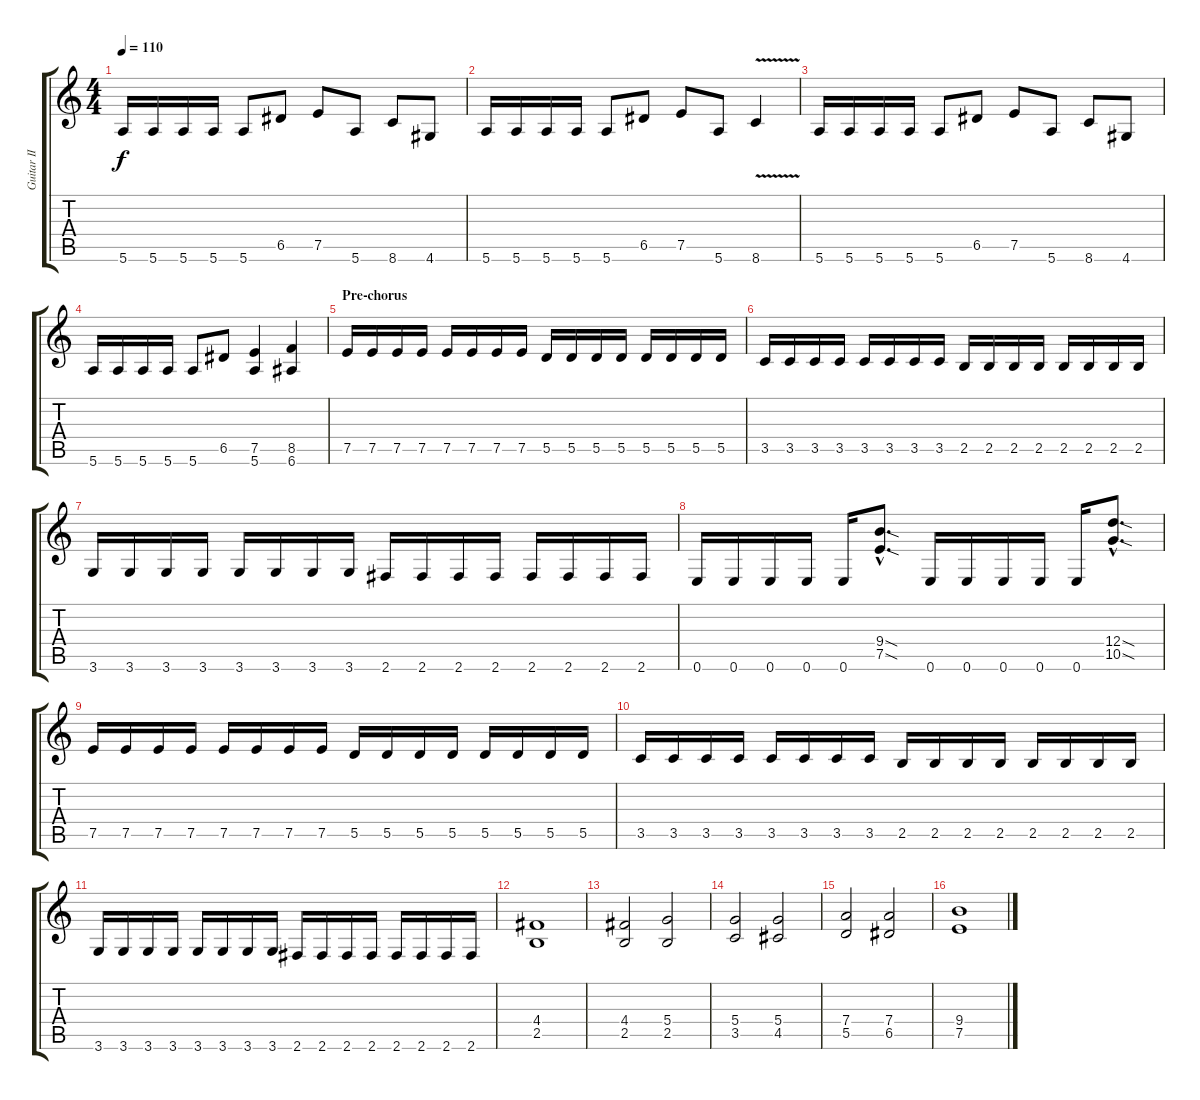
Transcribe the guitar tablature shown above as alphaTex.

\track ("Guitar II" "Guitar II") {instrument overdrivenguitar}
\staff {score tabs}
\tuning (E4 B3 G3 D3 A2 E2) {hide}
\ts (4 4)
\tempo 110
\clef g2
\ks c
5.6.16{dy f} 5.6.16 5.6.16 5.6.16 5.6.8 6.5.8 7.5.8 5.6.8 8.6.8 4.6.8 |
5.6.16 5.6.16 5.6.16 5.6.16 5.6.8 6.5.8 7.5.8 5.6.8 8.6{v}.4 |
5.6.16 5.6.16 5.6.16 5.6.16 5.6.8 6.5.8 7.5.8 5.6.8 8.6.8 4.6.8 |
5.6.16 5.6.16 5.6.16 5.6.16 5.6.8 6.5.8 (7.5 5.6).4 (8.5 6.6).4 |
\section ("" "Pre-chorus")
7.5.16 7.5.16 7.5.16 7.5.16 7.5.16 7.5.16 7.5.16 7.5.16 5.5.16 5.5.16 5.5.16 5.5.16 5.5.16 5.5.16 5.5.16 5.5.16 |
3.5.16 3.5.16 3.5.16 3.5.16 3.5.16 3.5.16 3.5.16 3.5.16 2.5.16 2.5.16 2.5.16 2.5.16 2.5.16 2.5.16 2.5.16 2.5.16 |
3.6.16 3.6.16 3.6.16 3.6.16 3.6.16 3.6.16 3.6.16 3.6.16 2.6.16 2.6.16 2.6.16 2.6.16 2.6.16 2.6.16 2.6.16 2.6.16 |
0.6.16 0.6.16 0.6.16 0.6.16 0.6.16 (9.4{sod hac} 7.5{sod hac}).8{d} 0.6.16 0.6.16 0.6.16 0.6.16 0.6.16 (12.4{sod hac} 10.5{sod hac}).8{d} |
7.5.16 7.5.16 7.5.16 7.5.16 7.5.16 7.5.16 7.5.16 7.5.16 5.5.16 5.5.16 5.5.16 5.5.16 5.5.16 5.5.16 5.5.16 5.5.16 |
3.5.16 3.5.16 3.5.16 3.5.16 3.5.16 3.5.16 3.5.16 3.5.16 2.5.16 2.5.16 2.5.16 2.5.16 2.5.16 2.5.16 2.5.16 2.5.16 |
3.6.16 3.6.16 3.6.16 3.6.16 3.6.16 3.6.16 3.6.16 3.6.16 2.6.16 2.6.16 2.6.16 2.6.16 2.6.16 2.6.16 2.6.16 2.6.16 |
(4.4 2.5).1 |
(4.4 2.5).2 (5.4 2.5).2 |
(5.4 3.5).2 (5.4 4.5).2 |
(7.4 5.5).2 (7.4 6.5).2 |
(9.4 7.5).1
